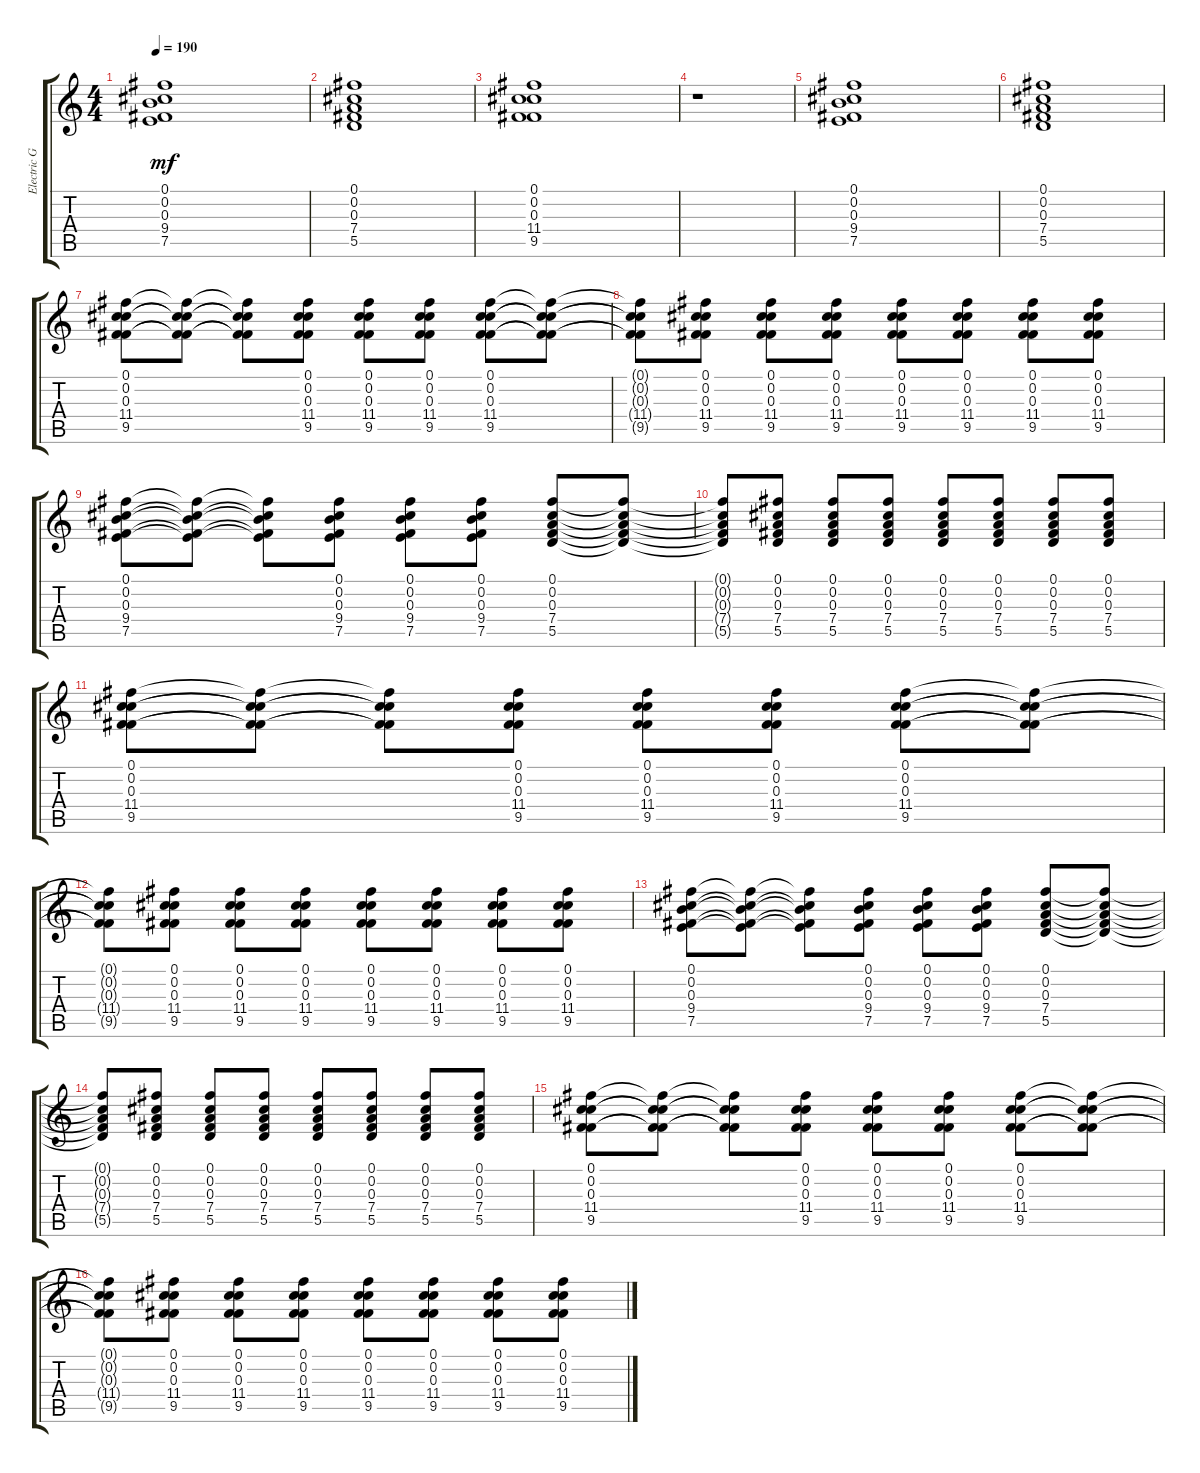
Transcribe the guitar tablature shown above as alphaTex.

\track ("Electric Guitar" "Electric G") {instrument electricguitarclean}
\staff {score tabs}
\tuning (Gb4 Db4 Gb3 D3 A2 D2) {hide}
\ts (4 4)
\tempo 190
\clef g2
\ks c
(0.1 0.2 0.3 9.4 7.5).1{dy mf} |
(0.1 0.2 0.3 7.4 5.5).1 |
(0.1 0.2 0.3 11.4 9.5).1 |
r.1 |
(0.1 0.2 0.3 9.4 7.5).1 |
(0.1 0.2 0.3 7.4 5.5).1 |
(0.1 0.2 0.3 11.4 9.5).8 (0.1{t} 0.2{t} 0.3{t} 11.4{t} 9.5{t}).8 (0.1{t} 0.2{t} 0.3{t} 11.4{t} 9.5{t}).8 (0.1 0.2 0.3 11.4 9.5).8 (0.1 0.2 0.3 11.4 9.5).8 (0.1 0.2 0.3 11.4 9.5).8 (0.1 0.2 0.3 11.4 9.5).8 (0.1{t} 0.2{t} 0.3{t} 11.4{t} 9.5{t}).8 |
(0.1{t} 0.2{t} 0.3{t} 11.4{t} 9.5{t}).8 (0.1 0.2 0.3 11.4 9.5).8 (0.1 0.2 0.3 11.4 9.5).8 (0.1 0.2 0.3 11.4 9.5).8 (0.1 0.2 0.3 11.4 9.5).8 (0.1 0.2 0.3 11.4 9.5).8 (0.1 0.2 0.3 11.4 9.5).8 (0.1 0.2 0.3 11.4 9.5).8 |
(0.1 0.2 0.3 9.4 7.5).8 (0.1{t} 0.2{t} 0.3{t} 9.4{t} 7.5{t}).8 (0.1{t} 0.2{t} 0.3{t} 9.4{t} 7.5{t}).8 (0.1 0.2 0.3 9.4 7.5).8 (0.1 0.2 0.3 9.4 7.5).8 (0.1 0.2 0.3 9.4 7.5).8 (0.1 0.2 0.3 7.4 5.5).8 (0.1{t} 0.2{t} 0.3{t} 7.4{t} 5.5{t}).8 |
(0.1{t} 0.2{t} 0.3{t} 7.4{t} 5.5{t}).8 (0.1 0.2 0.3 7.4 5.5).8 (0.1 0.2 0.3 7.4 5.5).8 (0.1 0.2 0.3 7.4 5.5).8 (0.1 0.2 0.3 7.4 5.5).8 (0.1 0.2 0.3 7.4 5.5).8 (0.1 0.2 0.3 7.4 5.5).8 (0.1 0.2 0.3 7.4 5.5).8 |
(0.1 0.2 0.3 11.4 9.5).8 (0.1{t} 0.2{t} 0.3{t} 11.4{t} 9.5{t}).8 (0.1{t} 0.2{t} 0.3{t} 11.4{t} 9.5{t}).8 (0.1 0.2 0.3 11.4 9.5).8 (0.1 0.2 0.3 11.4 9.5).8 (0.1 0.2 0.3 11.4 9.5).8 (0.1 0.2 0.3 11.4 9.5).8 (0.1{t} 0.2{t} 0.3{t} 11.4{t} 9.5{t}).8 |
(0.1{t} 0.2{t} 0.3{t} 11.4{t} 9.5{t}).8 (0.1 0.2 0.3 11.4 9.5).8 (0.1 0.2 0.3 11.4 9.5).8 (0.1 0.2 0.3 11.4 9.5).8 (0.1 0.2 0.3 11.4 9.5).8 (0.1 0.2 0.3 11.4 9.5).8 (0.1 0.2 0.3 11.4 9.5).8 (0.1 0.2 0.3 11.4 9.5).8 |
(0.1 0.2 0.3 9.4 7.5).8 (0.1{t} 0.2{t} 0.3{t} 9.4{t} 7.5{t}).8 (0.1{t} 0.2{t} 0.3{t} 9.4{t} 7.5{t}).8 (0.1 0.2 0.3 9.4 7.5).8 (0.1 0.2 0.3 9.4 7.5).8 (0.1 0.2 0.3 9.4 7.5).8 (0.1 0.2 0.3 7.4 5.5).8 (0.1{t} 0.2{t} 0.3{t} 7.4{t} 5.5{t}).8 |
(0.1{t} 0.2{t} 0.3{t} 7.4{t} 5.5{t}).8 (0.1 0.2 0.3 7.4 5.5).8 (0.1 0.2 0.3 7.4 5.5).8 (0.1 0.2 0.3 7.4 5.5).8 (0.1 0.2 0.3 7.4 5.5).8 (0.1 0.2 0.3 7.4 5.5).8 (0.1 0.2 0.3 7.4 5.5).8 (0.1 0.2 0.3 7.4 5.5).8 |
(0.1 0.2 0.3 11.4 9.5).8 (0.1{t} 0.2{t} 0.3{t} 11.4{t} 9.5{t}).8 (0.1{t} 0.2{t} 0.3{t} 11.4{t} 9.5{t}).8 (0.1 0.2 0.3 11.4 9.5).8 (0.1 0.2 0.3 11.4 9.5).8 (0.1 0.2 0.3 11.4 9.5).8 (0.1 0.2 0.3 11.4 9.5).8 (0.1{t} 0.2{t} 0.3{t} 11.4{t} 9.5{t}).8 |
(0.1{t} 0.2{t} 0.3{t} 11.4{t} 9.5{t}).8 (0.1 0.2 0.3 11.4 9.5).8 (0.1 0.2 0.3 11.4 9.5).8 (0.1 0.2 0.3 11.4 9.5).8 (0.1 0.2 0.3 11.4 9.5).8 (0.1 0.2 0.3 11.4 9.5).8 (0.1 0.2 0.3 11.4 9.5).8 (0.1 0.2 0.3 11.4 9.5).8
